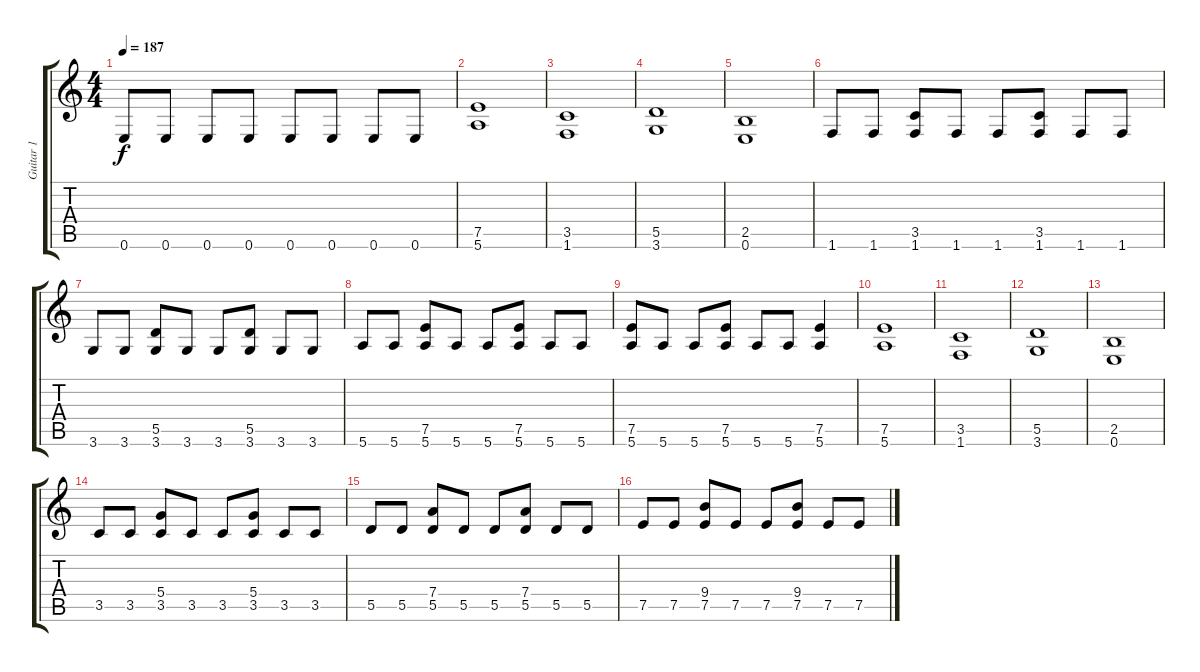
\track ("Guitar 1" "Guitar 1") {instrument distortionguitar}
\staff {score tabs}
\tuning (E4 B3 G3 D3 A2 E2) {hide}
\ts (4 4)
\tempo 187
\clef g2
\ks c
0.6.8{dy f} 0.6.8 0.6.8 0.6.8 0.6.8 0.6.8 0.6.8 0.6.8 |
(7.5 5.6).1 |
(3.5 1.6).1 |
(5.5 3.6).1 |
(2.5 0.6).1 |
1.6.8 1.6.8 (3.5 1.6).8 1.6.8 1.6.8 (3.5 1.6).8 1.6.8 1.6.8 |
3.6.8 3.6.8 (5.5 3.6).8 3.6.8 3.6.8 (5.5 3.6).8 3.6.8 3.6.8 |
5.6.8 5.6.8 (7.5 5.6).8 5.6.8 5.6.8 (7.5 5.6).8 5.6.8 5.6.8 |
(7.5 5.6).8 5.6.8 5.6.8 (7.5 5.6).8 5.6.8 5.6.8 (7.5 5.6).4 |
(7.5 5.6).1 |
(3.5 1.6).1 |
(5.5 3.6).1 |
(2.5 0.6).1 |
3.5.8 3.5.8 (5.4 3.5).8 3.5.8 3.5.8 (5.4 3.5).8 3.5.8 3.5.8 |
5.5.8 5.5.8 (7.4 5.5).8 5.5.8 5.5.8 (7.4 5.5).8 5.5.8 5.5.8 |
7.5.8 7.5.8 (9.4 7.5).8 7.5.8 7.5.8 (9.4 7.5).8 7.5.8 7.5.8
